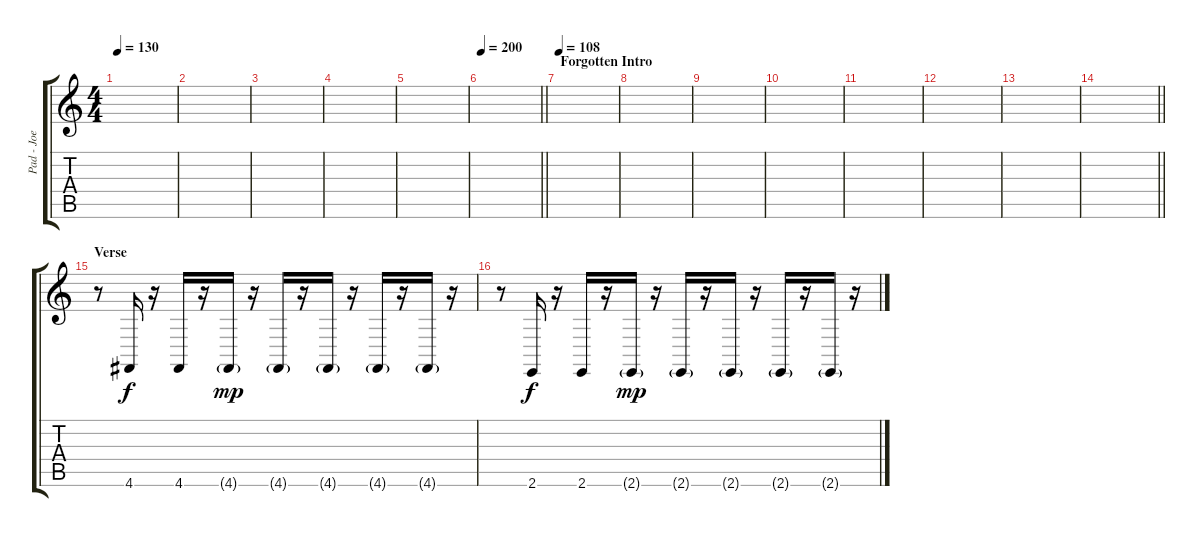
\track ("Pad - Joe Hahn" "Pad - Joe ") {instrument tremolostrings}
\staff {score tabs}
\tuning (E4 B3 G3 D3 A2 D2) {hide}
\ts (4 4)
\tempo 130
\clef g2
\ks c
|
|
|
|
|
\tempo 200
\barLineRight lightlight
|
\section ("" "Forgotten Intro")
\tempo 108
|
|
|
|
|
|
|
\barLineRight lightlight
|
\section ("" "Verse")
r.8{balance 5} 4.6.16 r.16 4.6.16 r.16 4.6{g}.16{dy mp} r.16 4.6{g}.16 r.16 4.6{g}.16 r.16 4.6{g}.16 r.16 4.6{g}.16 r.16 |
r.8 2.6.16{dy f} r.16 2.6.16 r.16 2.6{g}.16{dy mp} r.16 2.6{g}.16 r.16 2.6{g}.16 r.16 2.6{g}.16 r.16 2.6{g}.16 r.16
